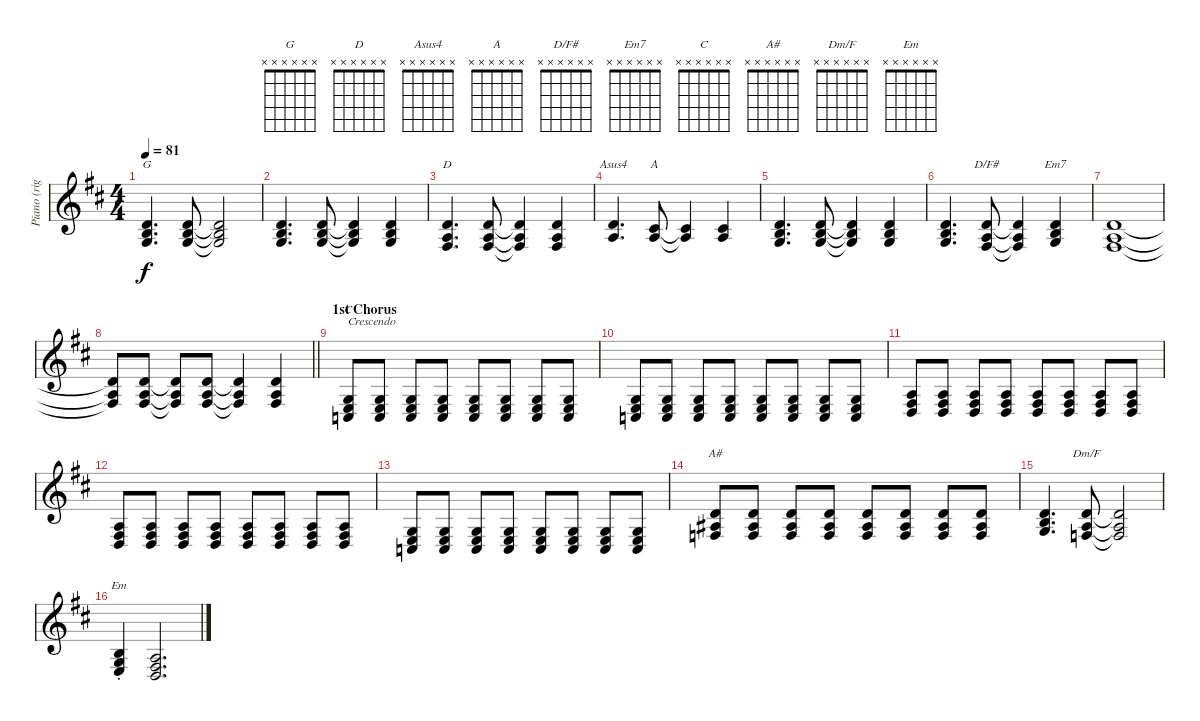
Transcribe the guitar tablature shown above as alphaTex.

\track ("Piano (right hand)" "Piano (rig") {instrument acousticgrandpiano}
\staff {score}
\tuning (E4 B3 G3 D3 A2 E2) {hide}
\chord ("G" x x x x x x)
\chord ("D" x x x x x x)
\chord ("Asus4" x x x x x x)
\chord ("A" x x x x x x)
\chord ("D/F#" x x x x x x)
\chord ("Em7" x x x x x x)
\chord ("C" x x x x x x)
\chord ("A#" x x x x x x)
\chord ("Dm/F" x x x x x x)
\chord ("Em" x x x x x x)
\ts (4 4)
\tempo 81
\clef g2
\ks d
(3.2 4.3 5.4).4{d ch "G" dy f} (3.2 4.3 5.4).8 (3.2{t} 4.3{t} 5.4{t}).2 |
(3.2 4.3 5.4).4{d} (3.2 4.3 5.4).8 (3.2{t} 4.3{t} 5.4{t}).4 (3.2 4.3 5.4).4 |
(3.2 2.3 4.4).4{d ch "D"} (3.2 2.3 4.4).8 (3.2{t} 2.3{t} 4.4{t}).4 (3.2 2.3 4.4).4 |
(3.2 2.3).4{d ch "Asus4"} (2.2 2.3).8{ch "A"} (2.2{t} 2.3{t}).4 (2.2 2.3).4 |
(3.2 4.3 5.4).4{d} (3.2 4.3 5.4).8 (3.2{t} 4.3{t} 5.4{t}).4 (3.2 4.3 5.4).4 |
(3.2 4.3 5.4).4{d} (3.2 2.3 4.4).8{ch "D/F#"} (3.2{t} 2.3{t} 4.4{t}).4 (3.2 4.3 5.4).4{ch "Em7"} |
(3.2 2.3 4.4).1 |
\barLineRight lightlight
(3.2{t} 2.3{t} 4.4{t}).8 (3.2 2.3 4.4).8 (3.2{t} 2.3{t} 4.4{t}).8 (3.2 2.3 4.4).8 (3.2{t} 2.3{t} 4.4{t}).4 (3.2 2.3 4.4).4 |
\section ("" "1st Chorus")
(0.3 2.4 3.5).8{ch "C" txt "Crescendo" volume 5} (0.3 2.4 3.5).8{volume 8} (0.3 2.4 3.5).8 (0.3 2.4 3.5).8 (0.3 2.4 3.5).8 (0.3 2.4 3.5).8 (0.3 2.4 3.5).8 (0.3 2.4 3.5).8 |
(0.3 2.4 3.5).8 (0.3 2.4 3.5).8 (0.3 2.4 3.5).8 (0.3 2.4 3.5).8 (0.3 2.4 3.5).8 (0.3 2.4 3.5).8 (0.3 2.4 3.5).8 (0.3 2.4 3.5).8 |
(2.3 4.4 5.5).8{volume 5} (2.3 4.4 5.5).8{volume 8} (2.3 4.4 5.5).8 (2.3 4.4 5.5).8 (2.3 4.4 5.5).8 (2.3 4.4 5.5).8 (2.3 4.4 5.5).8 (2.3 4.4 5.5).8 |
(2.3 4.4 5.5).8 (2.3 4.4 5.5).8 (2.3 4.4 5.5).8 (2.3 4.4 5.5).8 (2.3 4.4 5.5).8 (2.3 4.4 5.5).8 (2.3 4.4 5.5).8 (2.3 4.4 5.5).8 |
(0.3 2.4 3.5).8{volume 5} (0.3 2.4 3.5).8{volume 8} (0.3 2.4 3.5).8 (0.3 2.4 3.5).8 (0.3 2.4 3.5).8 (0.3 2.4 3.5).8 (0.3 2.4 3.5).8 (0.3 2.4 3.5).8 |
(3.2 3.3 3.4).8{ch "A#"} (3.2 3.3 3.4).8 (3.2 3.3 3.4).8 (3.2 3.3 3.4).8 (3.2 3.3 3.4).8 (3.2 3.3 3.4).8 (3.2 3.3 3.4).8 (3.2 3.3 3.4).8 |
(3.2 4.3 5.4).4{d volume 10} (3.2 2.3 3.4).8{ch "Dm/F"} (3.2{t} 2.3{t} 3.4{t}).2 |
(0.2{st} 0.3{st} 2.4{st}).4{ch "Em"} (2.3 4.4 5.5).2{d}
